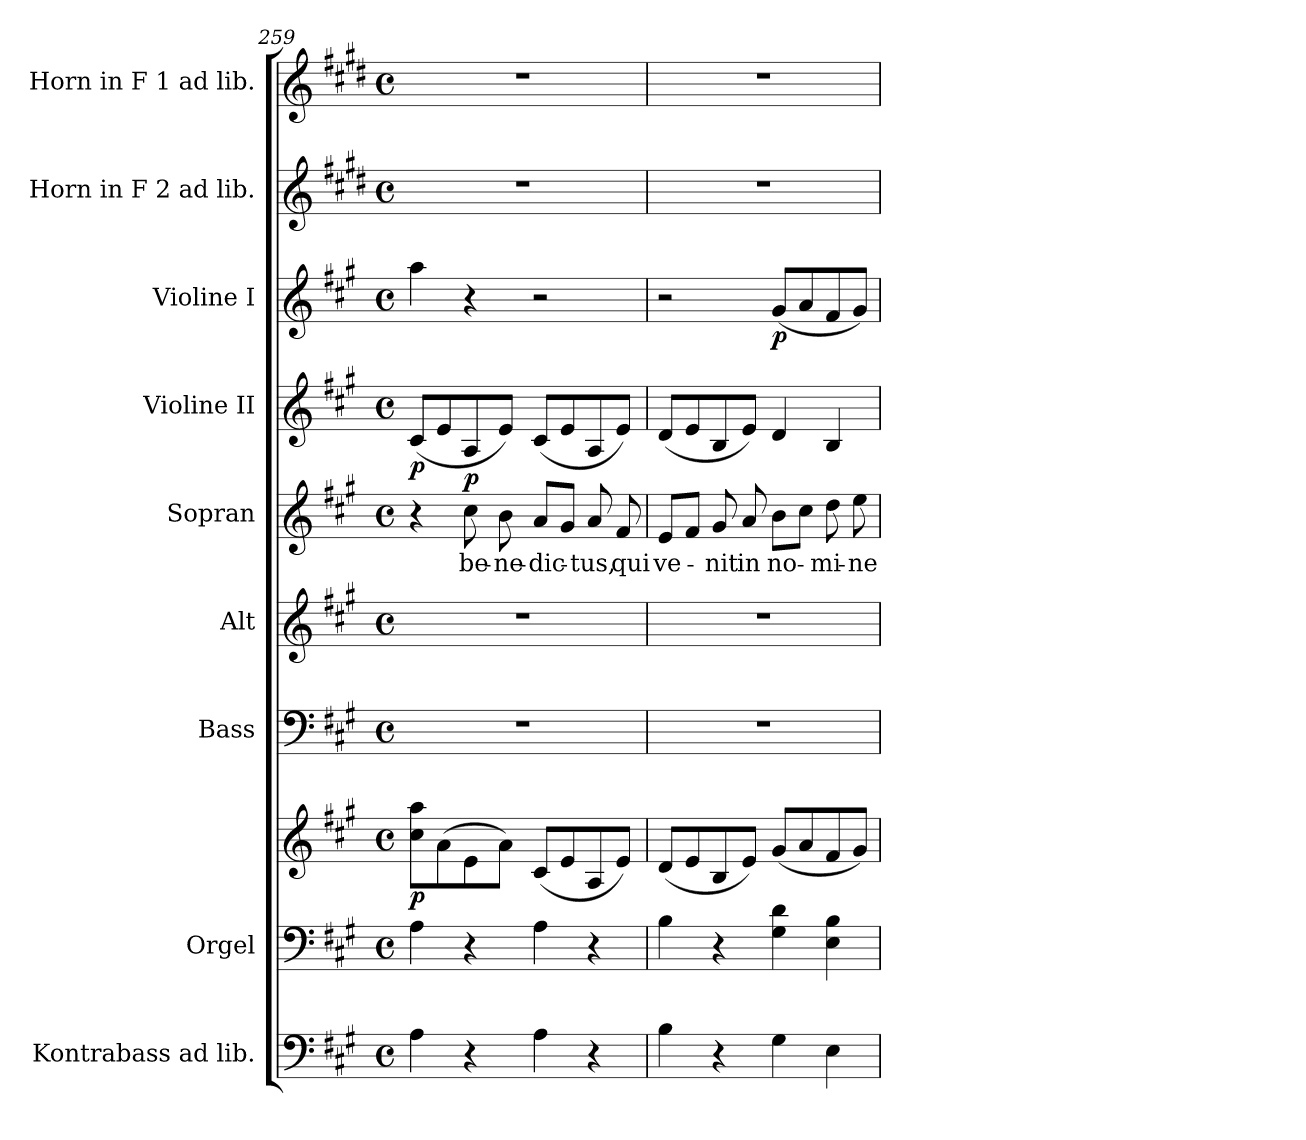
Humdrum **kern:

**kern	**kern	**kern	**dynam	**kern	**kern	**kern	**text	**dynam	**kern	**dynam	**kern	**dynam	**kern	**kern
*part9	*part8	*part8	*part8	*part7	*part6	*part5	*part5	*part5	*part4	*part4	*part3	*part3	*part2	*part1
*staff10	*staff9	*staff8	*staff8/9	*staff7	*staff6	*staff5	*staff5	*staff5	*staff4	*staff4	*staff3	*staff3	*staff2	*staff1
*I"Kontrabass ad lib.	*I"Orgel	*	*	*I"Bass	*I"Alt	*I"Sopran	*	*	*I"Violine II	*	*I"Violine I	*	*I"Horn in F 2 ad lib.	*I"Horn in F 1 ad lib.
*I'Kb.	*I'Org.	*	*	*I'B.	*I'A.	*I'S.	*	*	*I'Vl. II	*	*I'Vl. I	*	*	*
*clefF4	*clefF4	*clefG2	*	*clefF4	*clefG2	*clefG2	*	*	*clefG2	*	*clefG2	*	*clefG2	*clefG2
*ITrd7c12	*	*	*	*	*	*	*	*	*	*	*	*	*ITrd4c7	*ITrd4c7
*k[f#c#g#]	*k[f#c#g#]	*k[f#c#g#]	*	*k[f#c#g#]	*k[f#c#g#]	*k[f#c#g#]	*	*	*k[f#c#g#]	*	*k[f#c#g#]	*	*k[f#c#g#]	*k[f#c#g#]
*A:	*A:	*A:	*	*A:	*A:	*A:	*	*	*A:	*	*A:	*	*A:	*A:
*M4/4	*M4/4	*M4/4	*	*M4/4	*M4/4	*M4/4	*	*	*M4/4	*	*M4/4	*	*M4/4	*M4/4
*met(c)	*met(c)	*met(c)	*	*met(c)	*met(c)	*met(c)	*	*	*met(c)	*	*met(c)	*	*met(c)	*met(c)
=259	=259	=259	=259	=259	=259	=259	=259	=259	=259	=259	=259	=259	=259	=259
!	!	!	!LO:DY:b	!	!	!	!	!	!	!LO:DY:b	!	!	!	!
4AA\	4A\	8cc#\ 8aa\L	p	1r	1r	4r	.	.	(<8c#/L	p	4aa\	.	1r	1r
.	.	(>8a\	.	.	.	.	.	.	8e/	.	.	.	.	.
!	!	!	!	!	!	!	!LO:LY:b	!LO:DY:a	!	!	!	!	!	!
4r	4r	8e\	.	.	.	8cc#\	be-	p	8A/	.	4r	.	.	.
!	!	!	!	!	!	!	!LO:LY:b	!	!	!	!	!	!	!
.	.	8a\J)	.	.	.	8b\	-ne-	.	8e/J)	.	.	.	.	.
!	!	!	!	!	!	!	!LO:LY:b	!	!	!	!	!	!	!
4AA\	4A\	(<8c#/L	.	.	.	8a/L	-dic-	.	(<8c#/L	.	2r	.	.	.
.	.	8e/	.	.	.	8g#/J	.	.	8e/	.	.	.	.	.
!	!	!	!	!	!	!	!LO:LY:b	!	!	!	!	!	!	!
4r	4r	8A/	.	.	.	8a/	-tus,	.	8A/	.	.	.	.	.
!	!	!	!	!	!	!	!LO:LY:b	!	!	!	!	!	!	!
.	.	8e/J)	.	.	.	8f#/	qui	.	8e/J)	.	.	.	.	.
=260	=260	=260	=260	=260	=260	=260	=260	=260	=260	=260	=260	=260	=260	=260
!	!	!	!	!	!	!	!LO:LY:b	!	!	!	!	!	!	!
4BB\	4B\	(<8d/L	.	1r	1r	8e/L	ve-	.	(<8d/L	.	2r	.	1r	1r
.	.	8e/	.	.	.	8f#/J	.	.	8e/	.	.	.	.	.
!	!	!	!	!	!	!	!LO:LY:b	!	!	!	!	!	!	!
4r	4r	8B/	.	.	.	8g#/	-nit	.	8B/	.	.	.	.	.
!	!	!	!	!	!	!	!LO:LY:b	!	!	!	!	!	!	!
.	.	8e/J)	.	.	.	8a/	in	.	8e/J)	.	.	.	.	.
!	!	!	!	!	!	!	!LO:LY:b	!	!	!	!	!LO:DY:b	!	!
4GG#\	4G#\ 4d\	(<8g#/L	.	.	.	8b\L	no-	.	4d/	.	(<8g#/L	p	.	.
.	.	8a/	.	.	.	8cc#\J	.	.	.	.	8a/	.	.	.
!	!	!	!	!	!	!	!LO:LY:b	!	!	!	!	!	!	!
4EE\	4E\ 4B\	8f#/	.	.	.	8dd\	-mi-	.	4B/	.	8f#/	.	.	.
!	!	!	!	!	!	!	!LO:LY:b	!	!	!	!	!	!	!
.	.	8g#/J)	.	.	.	8ee\	-ne	.	.	.	8g#/J)	.	.	.
=	=	=	=	=	=	=	=	=	=	=	=	=	=	=
*-	*-	*-	*-	*-	*-	*-	*-	*-	*-	*-	*-	*-	*-	*-
